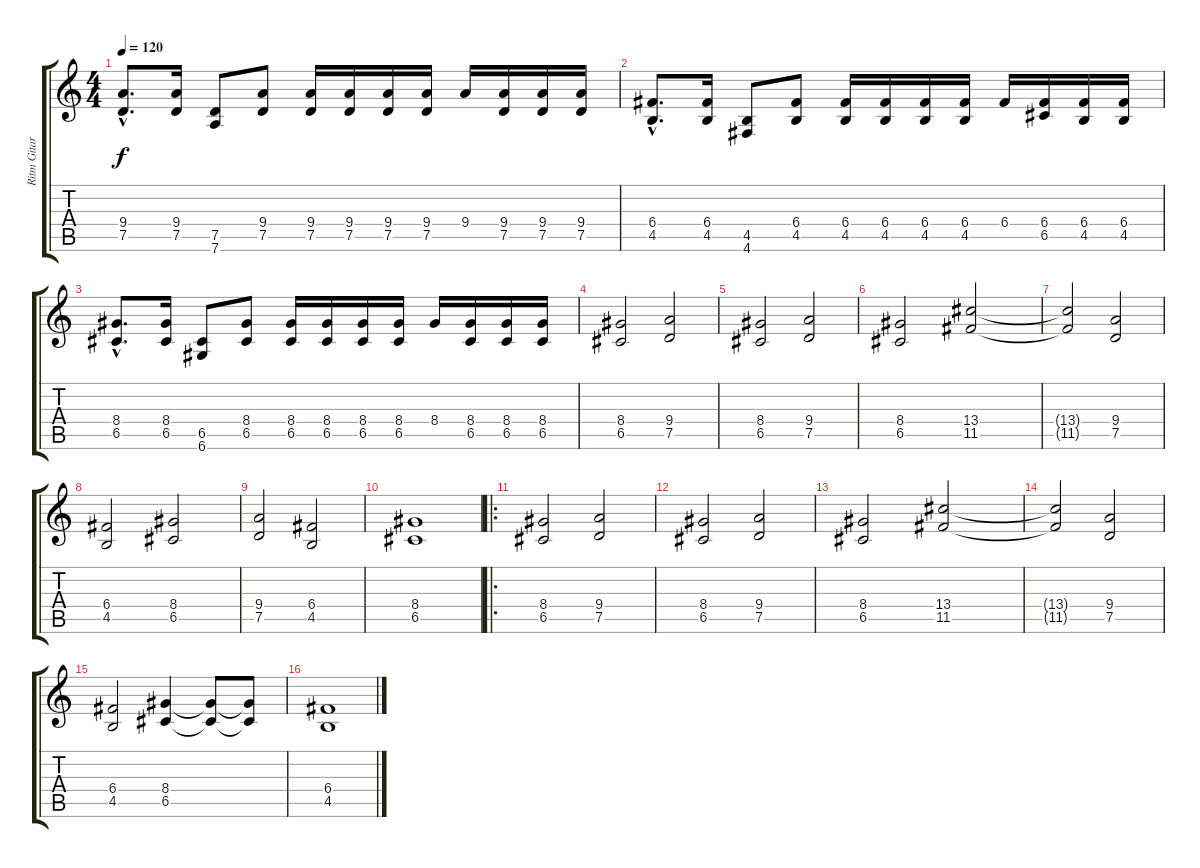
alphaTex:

\track ("Ritm Gitar" "Ritm Gitar") {instrument distortionguitar}
\staff {score tabs}
\tuning (D4 A3 F3 C3 G2 D2) {hide}
\ts (4 4)
\tempo 120
\clef g2
\ks c
(9.4{hac} 7.5{hac}).8{d dy f} (9.4 7.5).16 (7.5 7.6).8 (9.4 7.5).8 (9.4 7.5).16 (9.4 7.5).16 (9.4 7.5).16 (9.4 7.5).16 9.4.16 (9.4 7.5).16 (9.4 7.5).16 (9.4 7.5).16 |
(6.4{hac} 4.5{hac}).8{d} (6.4 4.5).16 (4.5 4.6).8 (6.4 4.5).8 (6.4 4.5).16 (6.4 4.5).16 (6.4 4.5).16 (6.4 4.5).16 6.4.16 (6.4 6.5).16 (6.4 4.5).16 (6.4 4.5).16 |
(8.4{hac} 6.5{hac}).8{d} (8.4 6.5).16 (6.5 6.6).8 (8.4 6.5).8 (8.4 6.5).16 (8.4 6.5).16 (8.4 6.5).16 (8.4 6.5).16 8.4.16 (8.4 6.5).16 (8.4 6.5).16 (8.4 6.5).16 |
(8.4 6.5).2 (9.4 7.5).2 |
(8.4 6.5).2 (9.4 7.5).2 |
(8.4 6.5).2 (13.4 11.5).2 |
(13.4{t} 11.5{t}).2 (9.4 7.5).2 |
(6.4 4.5).2 (8.4 6.5).2 |
(9.4 7.5).2 (6.4 4.5).2 |
(8.4 6.5).1 |
\ro
(8.4 6.5).2 (9.4 7.5).2 |
(8.4 6.5).2 (9.4 7.5).2 |
(8.4 6.5).2 (13.4 11.5).2 |
(13.4{t} 11.5{t}).2 (9.4 7.5).2 |
(6.4 4.5).2 (8.4 6.5).4 (8.4{t} 6.5{t}).8 (8.4{t} 6.5{t}).8 |
(6.4 4.5).1
